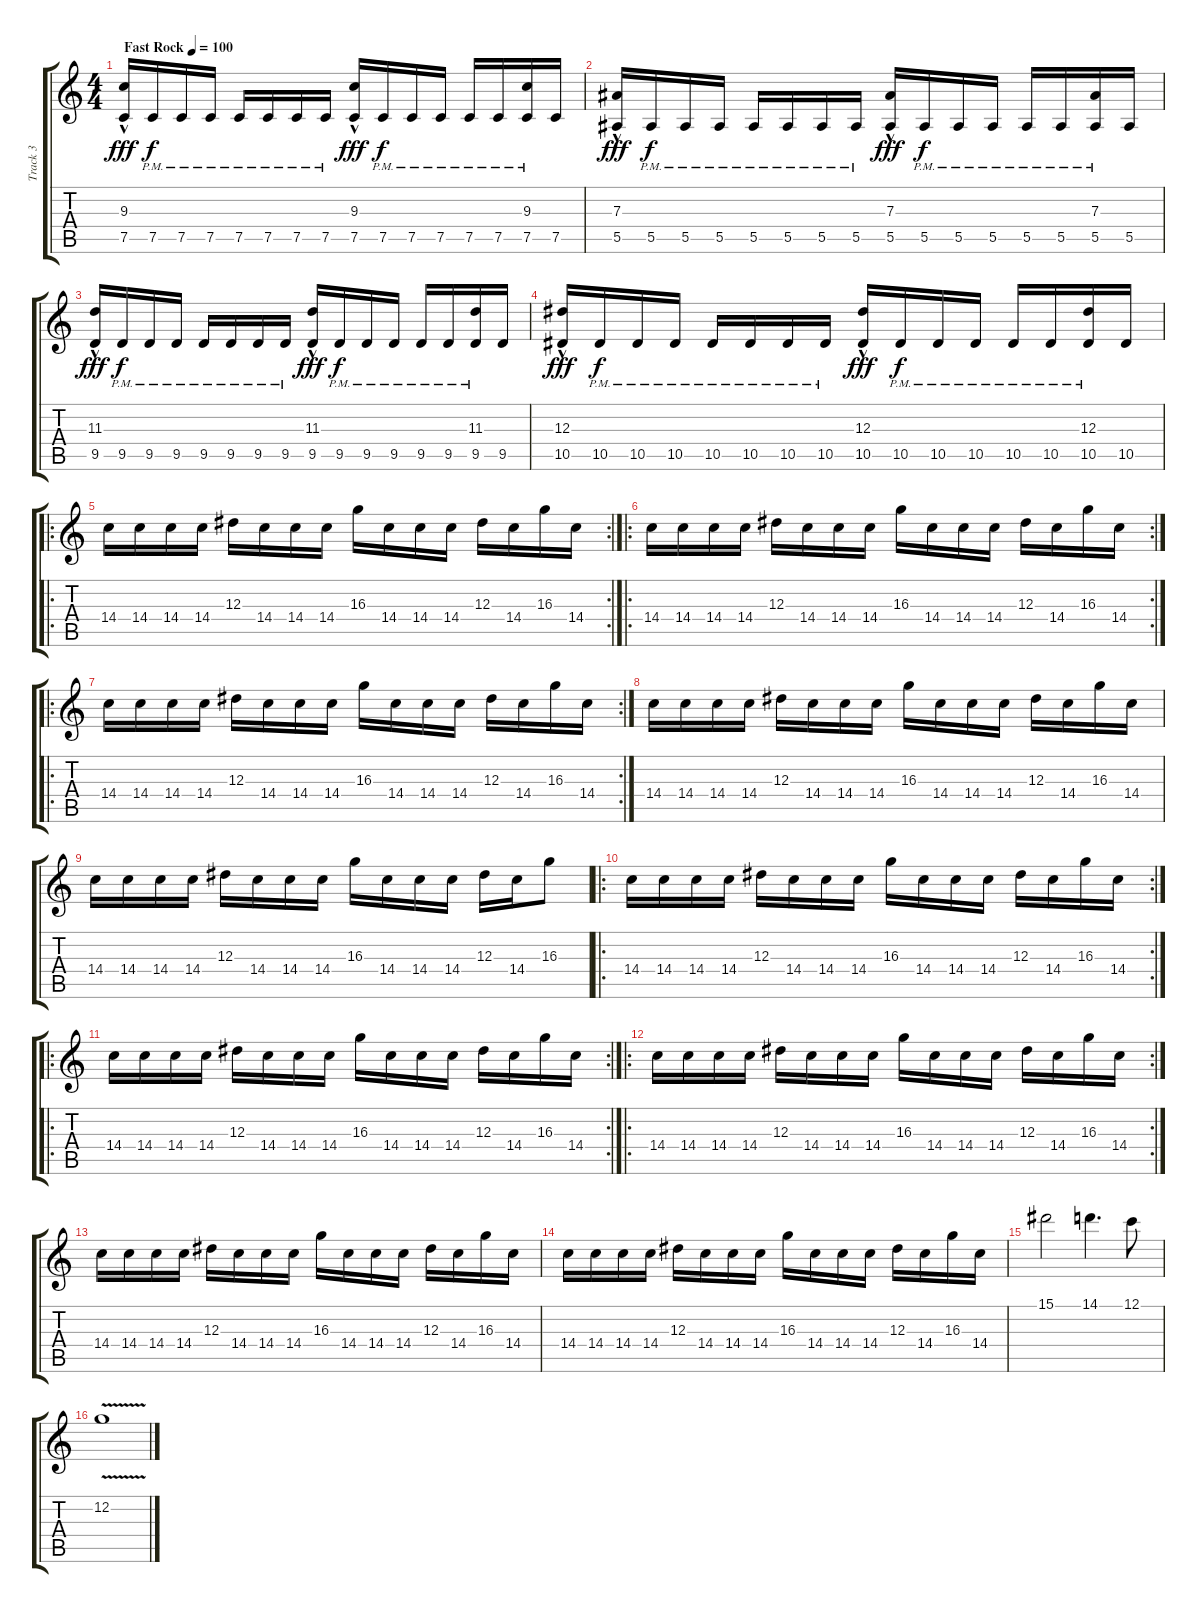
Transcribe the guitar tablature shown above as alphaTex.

\track ("Track 3" "Track 3") {instrument distortionguitar}
\staff {score tabs}
\tuning (C4 G3 Eb3 Bb2 F2 C2) {hide}
\ts (4 4)
\tempo (100 "Fast Rock")
\clef g2
\ks c
(9.3 7.5{hac}).16{dy fff instrument distortionguitar} 7.5{pm}.16{dy f} 7.5{pm}.16 7.5{pm}.16 7.5{pm}.16 7.5{pm}.16 7.5{pm}.16 7.5{pm}.16 (9.3 7.5{hac}).16{dy fff} 7.5{pm}.16{dy f} 7.5{pm}.16 7.5{pm}.16 7.5{pm}.16 7.5{pm}.16 (9.3 7.5{pm}).16 7.5.16 |
(7.3 5.5{hac}).16{dy fff} 5.5{pm}.16{dy f} 5.5{pm}.16 5.5{pm}.16 5.5{pm}.16 5.5{pm}.16 5.5{pm}.16 5.5{pm}.16 (7.3 5.5{hac}).16{dy fff} 5.5{pm}.16{dy f} 5.5{pm}.16 5.5{pm}.16 5.5{pm}.16 5.5{pm}.16 (7.3 5.5{pm}).16 5.5.16 |
(11.3 9.5{hac}).16{dy fff} 9.5{pm}.16{dy f} 9.5{pm}.16 9.5{pm}.16 9.5{pm}.16 9.5{pm}.16 9.5{pm}.16 9.5{pm}.16 (11.3 9.5{hac}).16{dy fff} 9.5{pm}.16{dy f} 9.5{pm}.16 9.5{pm}.16 9.5{pm}.16 9.5{pm}.16 (11.3 9.5{pm}).16 9.5.16 |
(12.3 10.5{hac}).16{dy fff} 10.5{pm}.16{dy f} 10.5{pm}.16 10.5{pm}.16 10.5{pm}.16 10.5{pm}.16 10.5{pm}.16 10.5{pm}.16 (12.3 10.5{hac}).16{dy fff} 10.5{pm}.16{dy f} 10.5{pm}.16 10.5{pm}.16 10.5{pm}.16 10.5{pm}.16 (12.3 10.5{pm}).16 10.5.16 |
\ro
\rc 2
14.4.16 14.4.16 14.4.16 14.4.16 12.3.16 14.4.16 14.4.16 14.4.16 16.3.16 14.4.16 14.4.16 14.4.16 12.3.16 14.4.16 16.3.16 14.4.16 |
\ro
\rc 2
14.4.16 14.4.16 14.4.16 14.4.16 12.3.16 14.4.16 14.4.16 14.4.16 16.3.16 14.4.16 14.4.16 14.4.16 12.3.16 14.4.16 16.3.16 14.4.16 |
\ro
\rc 2
14.4.16 14.4.16 14.4.16 14.4.16 12.3.16 14.4.16 14.4.16 14.4.16 16.3.16 14.4.16 14.4.16 14.4.16 12.3.16 14.4.16 16.3.16 14.4.16 |
14.4.16 14.4.16 14.4.16 14.4.16 12.3.16 14.4.16 14.4.16 14.4.16 16.3.16 14.4.16 14.4.16 14.4.16 12.3.16 14.4.16 16.3.16 14.4.16 |
14.4.16 14.4.16 14.4.16 14.4.16 12.3.16 14.4.16 14.4.16 14.4.16 16.3.16 14.4.16 14.4.16 14.4.16 12.3.16 14.4.16 16.3.8 |
\ro
\rc 2
14.4.16 14.4.16 14.4.16 14.4.16 12.3.16 14.4.16 14.4.16 14.4.16 16.3.16 14.4.16 14.4.16 14.4.16 12.3.16 14.4.16 16.3.16 14.4.16 |
\ro
\rc 2
14.4.16 14.4.16 14.4.16 14.4.16 12.3.16 14.4.16 14.4.16 14.4.16 16.3.16 14.4.16 14.4.16 14.4.16 12.3.16 14.4.16 16.3.16 14.4.16 |
\ro
\rc 2
14.4.16 14.4.16 14.4.16 14.4.16 12.3.16 14.4.16 14.4.16 14.4.16 16.3.16 14.4.16 14.4.16 14.4.16 12.3.16 14.4.16 16.3.16 14.4.16 |
14.4.16 14.4.16 14.4.16 14.4.16 12.3.16 14.4.16 14.4.16 14.4.16 16.3.16 14.4.16 14.4.16 14.4.16 12.3.16 14.4.16 16.3.16 14.4.16 |
14.4.16 14.4.16 14.4.16 14.4.16 12.3.16 14.4.16 14.4.16 14.4.16 16.3.16 14.4.16 14.4.16 14.4.16 12.3.16 14.4.16 16.3.16 14.4.16 |
15.1.2 14.1.4{d} 12.1.8 |
12.2{v}.1
